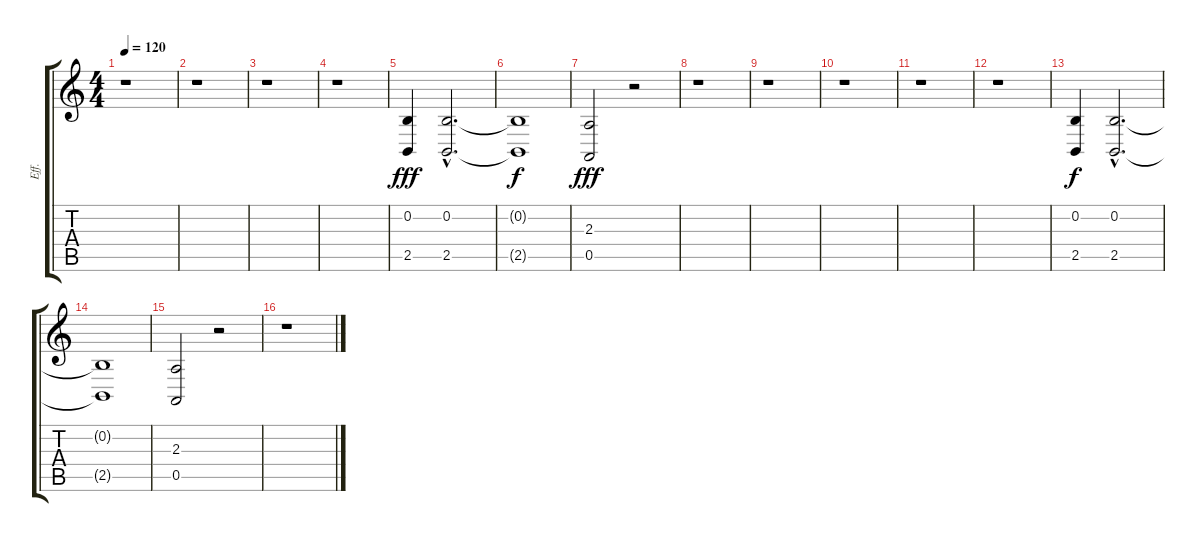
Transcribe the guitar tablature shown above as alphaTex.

\track ("Eff." "Eff.") {instrument choiraahs}
\staff {score tabs}
\tuning (E4 B3 G3 D3 A2 E2) {hide}
\ts (4 4)
\tempo 120
\clef g2
\ks c
r.1{dy fff} |
r.1 |
r.1 |
r.1 |
(0.2 2.5).4 (0.2{hac} 2.5{hac}).2{d} |
(0.2{t} 2.5{t}).1{dy f} |
(2.3 0.5).2{dy fff} r.2 |
r.1 |
r.1 |
r.1 |
r.1 |
r.1 |
(0.2 2.5).4{dy f} (0.2{hac} 2.5{hac}).2{d} |
(0.2{t} 2.5{t}).1 |
(2.3 0.5).2 r.2 |
r.1
